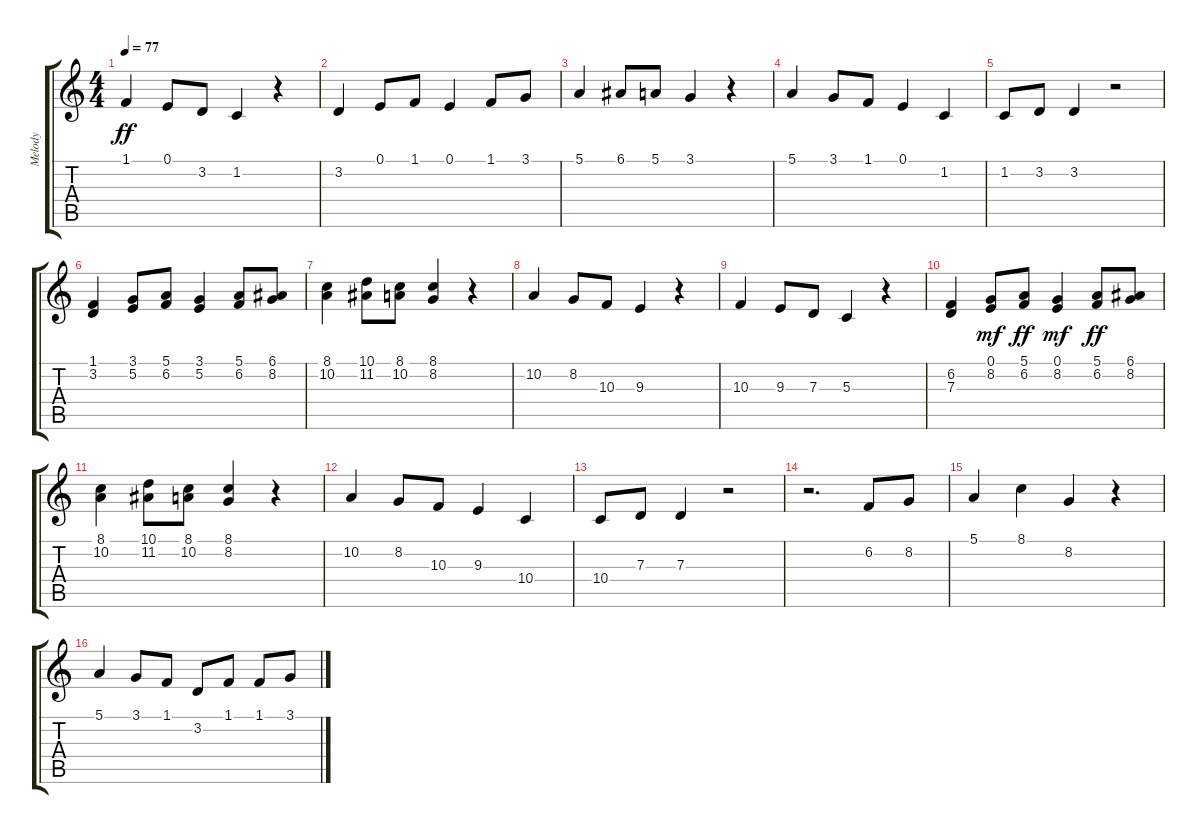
\track ("Melody" "Melody") {instrument violin}
\staff {score tabs}
\tuning (E4 B3 G3 D3 A2 E2) {hide}
\ts (4 4)
\tempo 77
\clef g2
\ks c
1.1.4{dy ff} 0.1.8 3.2.8 1.2.4 r.4 |
3.2.4 0.1.8 1.1.8 0.1.4 1.1.8 3.1.8 |
5.1.4 6.1.8 5.1.8 3.1.4 r.4 |
5.1.4 3.1.8 1.1.8 0.1.4 1.2.4 |
1.2.8 3.2.8 3.2.4 r.2 |
(1.1 3.2).4 (3.1 5.2).8 (5.1 6.2).8 (3.1 5.2).4 (5.1 6.2).8 (6.1 8.2).8 |
(8.1 10.2).4 (10.1 11.2).8 (8.1 10.2).8 (8.1 8.2).4 r.4 |
10.2.4 8.2.8 10.3.8 9.3.4 r.4 |
10.3.4 9.3.8 7.3.8 5.3.4 r.4 |
(6.2 7.3).4 (0.1 8.2).8{dy mf} (5.1 6.2).8{dy ff} (0.1 8.2).4{dy mf} (5.1 6.2).8{dy ff} (6.1 8.2).8 |
(8.1 10.2).4 (10.1 11.2).8 (8.1 10.2).8 (8.1 8.2).4 r.4 |
10.2.4 8.2.8 10.3.8 9.3.4 10.4.4 |
10.4.8 7.3.8 7.3.4 r.2 |
r.2{d} 6.2.8 8.2.8 |
5.1.4 8.1.4 8.2.4 r.4 |
5.1.4 3.1.8 1.1.8 3.2.8 1.1.8 1.1.8 3.1.8
